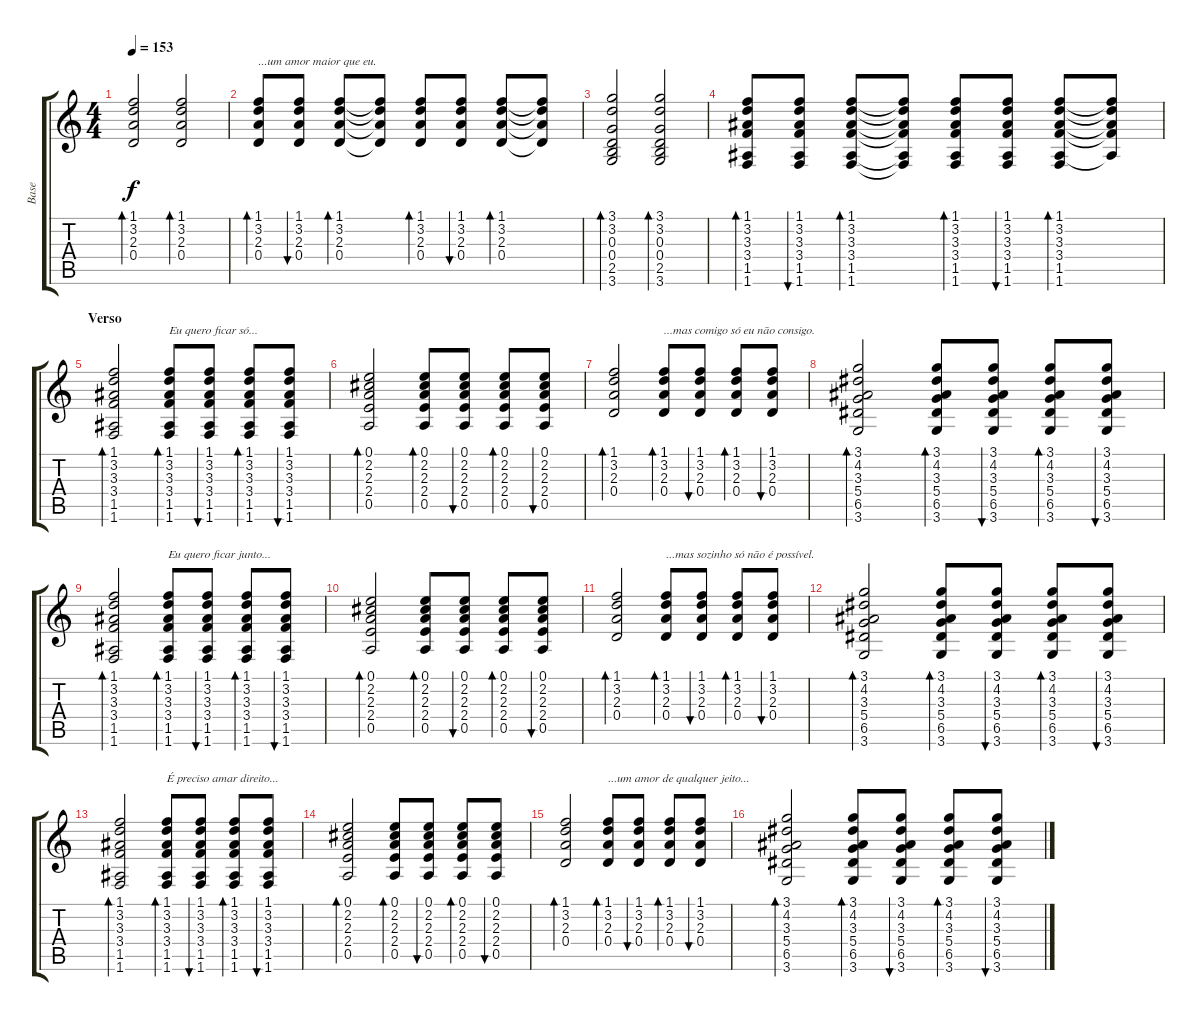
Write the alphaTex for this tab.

\track ("Base" "Base") {instrument acousticguitarsteel}
\staff {score tabs}
\tuning (E4 B3 G3 D3 A2 E2) {hide}
\ts (4 4)
\tempo 153
\clef g2
\ks c
(1.1 3.2 2.3 0.4).2{bd 60 dy f} (1.1 3.2 2.3 0.4).2{bd 60} |
(1.1 3.2 2.3 0.4).8{bd 60 txt "...um amor maior que eu."} (1.1 3.2 2.3 0.4).8{bu 60} (1.1 3.2 2.3 0.4).8{bd 60} (1.1{t} 3.2{t} 2.3{t} 0.4{t}).8 (1.1 3.2 2.3 0.4).8{bd 60} (1.1 3.2 2.3 0.4).8{bu 60} (1.1 3.2 2.3 0.4).8{bd 60} (1.1{t} 3.2{t} 2.3{t} 0.4{t}).8 |
(3.1 3.2 0.3 0.4 2.5 3.6).2{bd 60} (3.1 3.2 0.3 0.4 2.5 3.6).2{bd 60} |
(1.1 3.2 3.3 3.4 1.5 1.6).8{bd 60} (1.1 3.2 3.3 3.4 1.5 1.6).8{bu 60} (1.1 3.2 3.3 3.4 1.5 1.6).8{bd 60} (1.1{t} 3.2{t} 3.3{t} 3.4{t} 1.5{t} 1.6{t}).8 (1.1 3.2 3.3 3.4 1.5 1.6).8{bd 60} (1.1 3.2 3.3 3.4 1.5 1.6).8{bu 60} (1.1 3.2 3.3 3.4 1.5 1.6).8{bd 60} (1.1{t} 3.2{t} 3.3{t} 3.4{t} 1.5{t}).8 |
\section ("" "Verso")
(1.1 3.2 3.3 3.4 1.5 1.6).2{bd 60} (1.1 3.2 3.3 3.4 1.5 1.6).8{bd 60 txt "Eu quero ficar só..."} (1.1 3.2 3.3 3.4 1.5 1.6).8{bu 60} (1.1 3.2 3.3 3.4 1.5 1.6).8{bd 60} (1.1 3.2 3.3 3.4 1.5 1.6).8{bu 60} |
(0.1 2.2 2.3 2.4 0.5).2{bd 60} (0.1 2.2 2.3 2.4 0.5).8{bd 60} (0.1 2.2 2.3 2.4 0.5).8{bu 60} (0.1 2.2 2.3 2.4 0.5).8{bd 60} (0.1 2.2 2.3 2.4 0.5).8{bu 60} |
(1.1 3.2 2.3 0.4).2{bd 60} (1.1 3.2 2.3 0.4).8{bd 60 txt "...mas comigo só eu não consigo."} (1.1 3.2 2.3 0.4).8{bu 60} (1.1 3.2 2.3 0.4).8{bd 60} (1.1 3.2 2.3 0.4).8{bu 60} |
(3.1 4.2 3.3 5.4 6.5 3.6).2{bd 60} (3.1 4.2 3.3 5.4 6.5 3.6).8{bd 60} (3.1 4.2 3.3 5.4 6.5 3.6).8{bu 60} (3.1 4.2 3.3 5.4 6.5 3.6).8{bd 60} (3.1 4.2 3.3 5.4 6.5 3.6).8{bu 60} |
(1.1 3.2 3.3 3.4 1.5 1.6).2{bd 60} (1.1 3.2 3.3 3.4 1.5 1.6).8{bd 60 txt "Eu quero ficar junto..."} (1.1 3.2 3.3 3.4 1.5 1.6).8{bu 60} (1.1 3.2 3.3 3.4 1.5 1.6).8{bd 60} (1.1 3.2 3.3 3.4 1.5 1.6).8{bu 60} |
(0.1 2.2 2.3 2.4 0.5).2{bd 60} (0.1 2.2 2.3 2.4 0.5).8{bd 60} (0.1 2.2 2.3 2.4 0.5).8{bu 60} (0.1 2.2 2.3 2.4 0.5).8{bd 60} (0.1 2.2 2.3 2.4 0.5).8{bu 60} |
(1.1 3.2 2.3 0.4).2{bd 60} (1.1 3.2 2.3 0.4).8{bd 60 txt "...mas sozinho só não é possível."} (1.1 3.2 2.3 0.4).8{bu 60} (1.1 3.2 2.3 0.4).8{bd 60} (1.1 3.2 2.3 0.4).8{bu 60} |
(3.1 4.2 3.3 5.4 6.5 3.6).2{bd 60} (3.1 4.2 3.3 5.4 6.5 3.6).8{bd 60} (3.1 4.2 3.3 5.4 6.5 3.6).8{bu 60} (3.1 4.2 3.3 5.4 6.5 3.6).8{bd 60} (3.1 4.2 3.3 5.4 6.5 3.6).8{bu 60} |
(1.1 3.2 3.3 3.4 1.5 1.6).2{bd 60} (1.1 3.2 3.3 3.4 1.5 1.6).8{bd 60 txt "É preciso amar direito..."} (1.1 3.2 3.3 3.4 1.5 1.6).8{bu 60} (1.1 3.2 3.3 3.4 1.5 1.6).8{bd 60} (1.1 3.2 3.3 3.4 1.5 1.6).8{bu 60} |
(0.1 2.2 2.3 2.4 0.5).2{bd 60} (0.1 2.2 2.3 2.4 0.5).8{bd 60} (0.1 2.2 2.3 2.4 0.5).8{bu 60} (0.1 2.2 2.3 2.4 0.5).8{bd 60} (0.1 2.2 2.3 2.4 0.5).8{bu 60} |
(1.1 3.2 2.3 0.4).2{bd 60} (1.1 3.2 2.3 0.4).8{bd 60 txt "...um amor de qualquer jeito..."} (1.1 3.2 2.3 0.4).8{bu 60} (1.1 3.2 2.3 0.4).8{bd 60} (1.1 3.2 2.3 0.4).8{bu 60} |
(3.1 4.2 3.3 5.4 6.5 3.6).2{bd 60} (3.1 4.2 3.3 5.4 6.5 3.6).8{bd 60} (3.1 4.2 3.3 5.4 6.5 3.6).8{bu 60} (3.1 4.2 3.3 5.4 6.5 3.6).8{bd 60} (3.1 4.2 3.3 5.4 6.5 3.6).8{bu 60}
